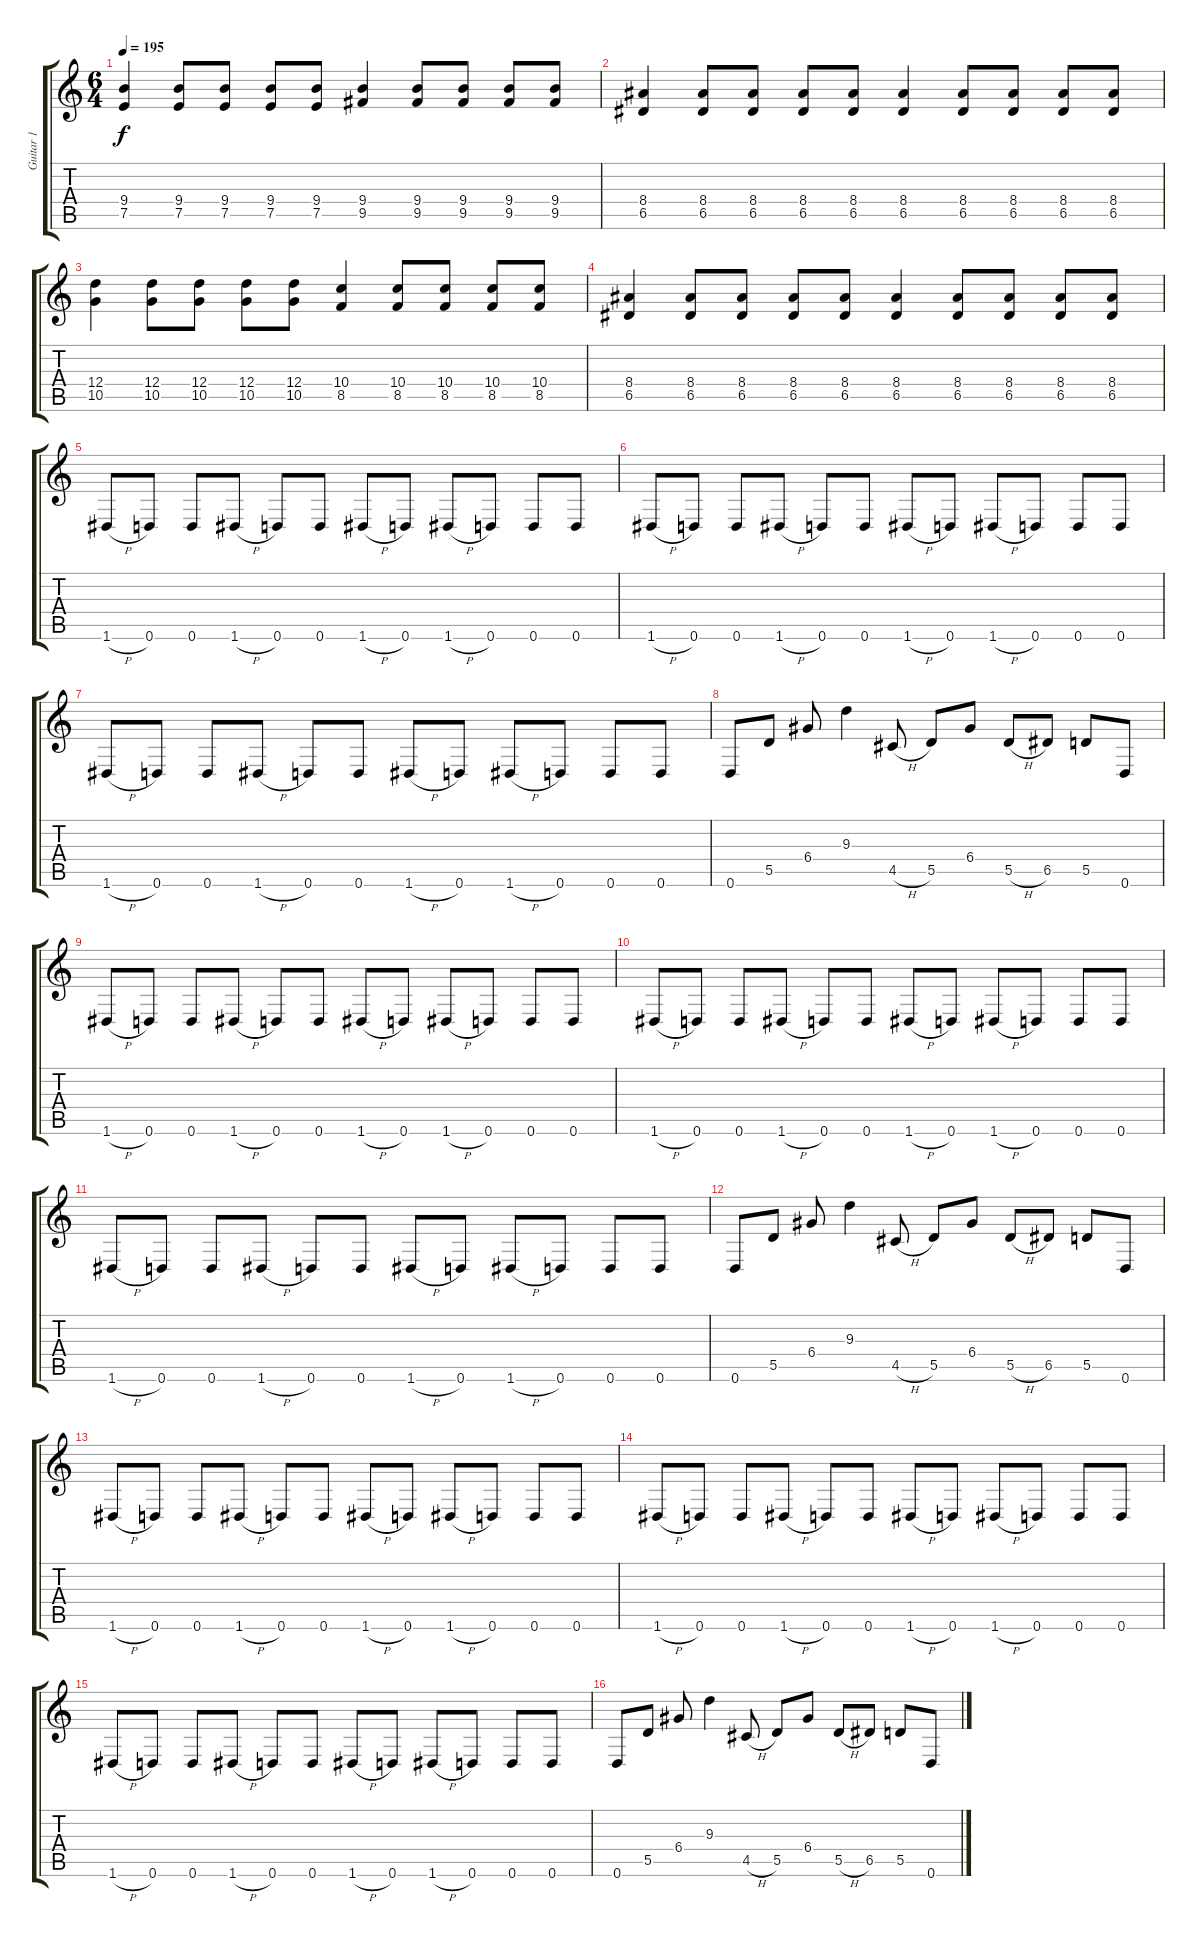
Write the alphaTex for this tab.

\track ("Guitar 1" "Guitar 1") {instrument distortionguitar}
\staff {score tabs}
\tuning (D4 A3 F3 D3 A2 D2) {hide}
\ts (6 4)
\tempo 195
\clef g2
\ks c
(9.4 7.5).4{dy f} (9.4 7.5).8 (9.4 7.5).8 (9.4 7.5).8 (9.4 7.5).8 (9.4 9.5).4 (9.4 9.5).8 (9.4 9.5).8 (9.4 9.5).8 (9.4 9.5).8 |
(8.4 6.5).4 (8.4 6.5).8 (8.4 6.5).8 (8.4 6.5).8 (8.4 6.5).8 (8.4 6.5).4 (8.4 6.5).8 (8.4 6.5).8 (8.4 6.5).8 (8.4 6.5).8 |
(12.4 10.5).4 (12.4 10.5).8 (12.4 10.5).8 (12.4 10.5).8 (12.4 10.5).8 (10.4 8.5).4 (10.4 8.5).8 (10.4 8.5).8 (10.4 8.5).8 (10.4 8.5).8 |
(8.4 6.5).4 (8.4 6.5).8 (8.4 6.5).8 (8.4 6.5).8 (8.4 6.5).8 (8.4 6.5).4 (8.4 6.5).8 (8.4 6.5).8 (8.4 6.5).8 (8.4 6.5).8 |
1.6{h}.8{balance 4} 0.6.8 0.6.8 1.6{h}.8 0.6.8 0.6.8 1.6{h}.8 0.6.8 1.6{h}.8 0.6.8 0.6.8 0.6.8 |
1.6{h}.8 0.6.8 0.6.8 1.6{h}.8 0.6.8 0.6.8 1.6{h}.8 0.6.8 1.6{h}.8 0.6.8 0.6.8 0.6.8 |
1.6{h}.8 0.6.8 0.6.8 1.6{h}.8 0.6.8 0.6.8 1.6{h}.8 0.6.8 1.6{h}.8 0.6.8 0.6.8 0.6.8 |
0.6.8 5.5.8 6.4.8 9.3.4 4.5{h}.8 5.5.8 6.4.8 5.5{h}.8 6.5.8 5.5.8 0.6.8 |
1.6{h}.8 0.6.8 0.6.8 1.6{h}.8 0.6.8 0.6.8 1.6{h}.8 0.6.8 1.6{h}.8 0.6.8 0.6.8 0.6.8 |
1.6{h}.8 0.6.8 0.6.8 1.6{h}.8 0.6.8 0.6.8 1.6{h}.8 0.6.8 1.6{h}.8 0.6.8 0.6.8 0.6.8 |
1.6{h}.8 0.6.8 0.6.8 1.6{h}.8 0.6.8 0.6.8 1.6{h}.8 0.6.8 1.6{h}.8 0.6.8 0.6.8 0.6.8 |
0.6.8 5.5.8 6.4.8 9.3.4 4.5{h}.8 5.5.8 6.4.8 5.5{h}.8 6.5.8 5.5.8 0.6.8 |
1.6{h}.8 0.6.8 0.6.8 1.6{h}.8 0.6.8 0.6.8 1.6{h}.8 0.6.8 1.6{h}.8 0.6.8 0.6.8 0.6.8 |
1.6{h}.8 0.6.8 0.6.8 1.6{h}.8 0.6.8 0.6.8 1.6{h}.8 0.6.8 1.6{h}.8 0.6.8 0.6.8 0.6.8 |
1.6{h}.8 0.6.8 0.6.8 1.6{h}.8 0.6.8 0.6.8 1.6{h}.8 0.6.8 1.6{h}.8 0.6.8 0.6.8 0.6.8 |
0.6.8 5.5.8 6.4.8 9.3.4 4.5{h}.8 5.5.8 6.4.8 5.5{h}.8 6.5.8 5.5.8 0.6.8
